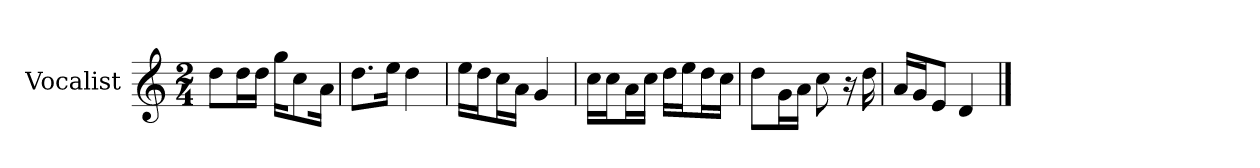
**kern
*part1
*staff1
*I"Vocalist
*k[]
*C:
*M2/4
=
8ddL
16ddL
16ddJJ
16ggKL
8cc
16aJk
=1
8.ddL
16eeJk
4dd
=2
16eeLL
16ddJ
16ccL
16aJJ
4g
=3
16ccLL
16ccJ
16aL
16ccJJ
16ddLL
16eeJ
16ddL
16ccJJ
=4
8ddL
16gL
16aJJ
8cc
16r
16dd
=5
16aLL
16gJ
8eJ
4d
==
*-
